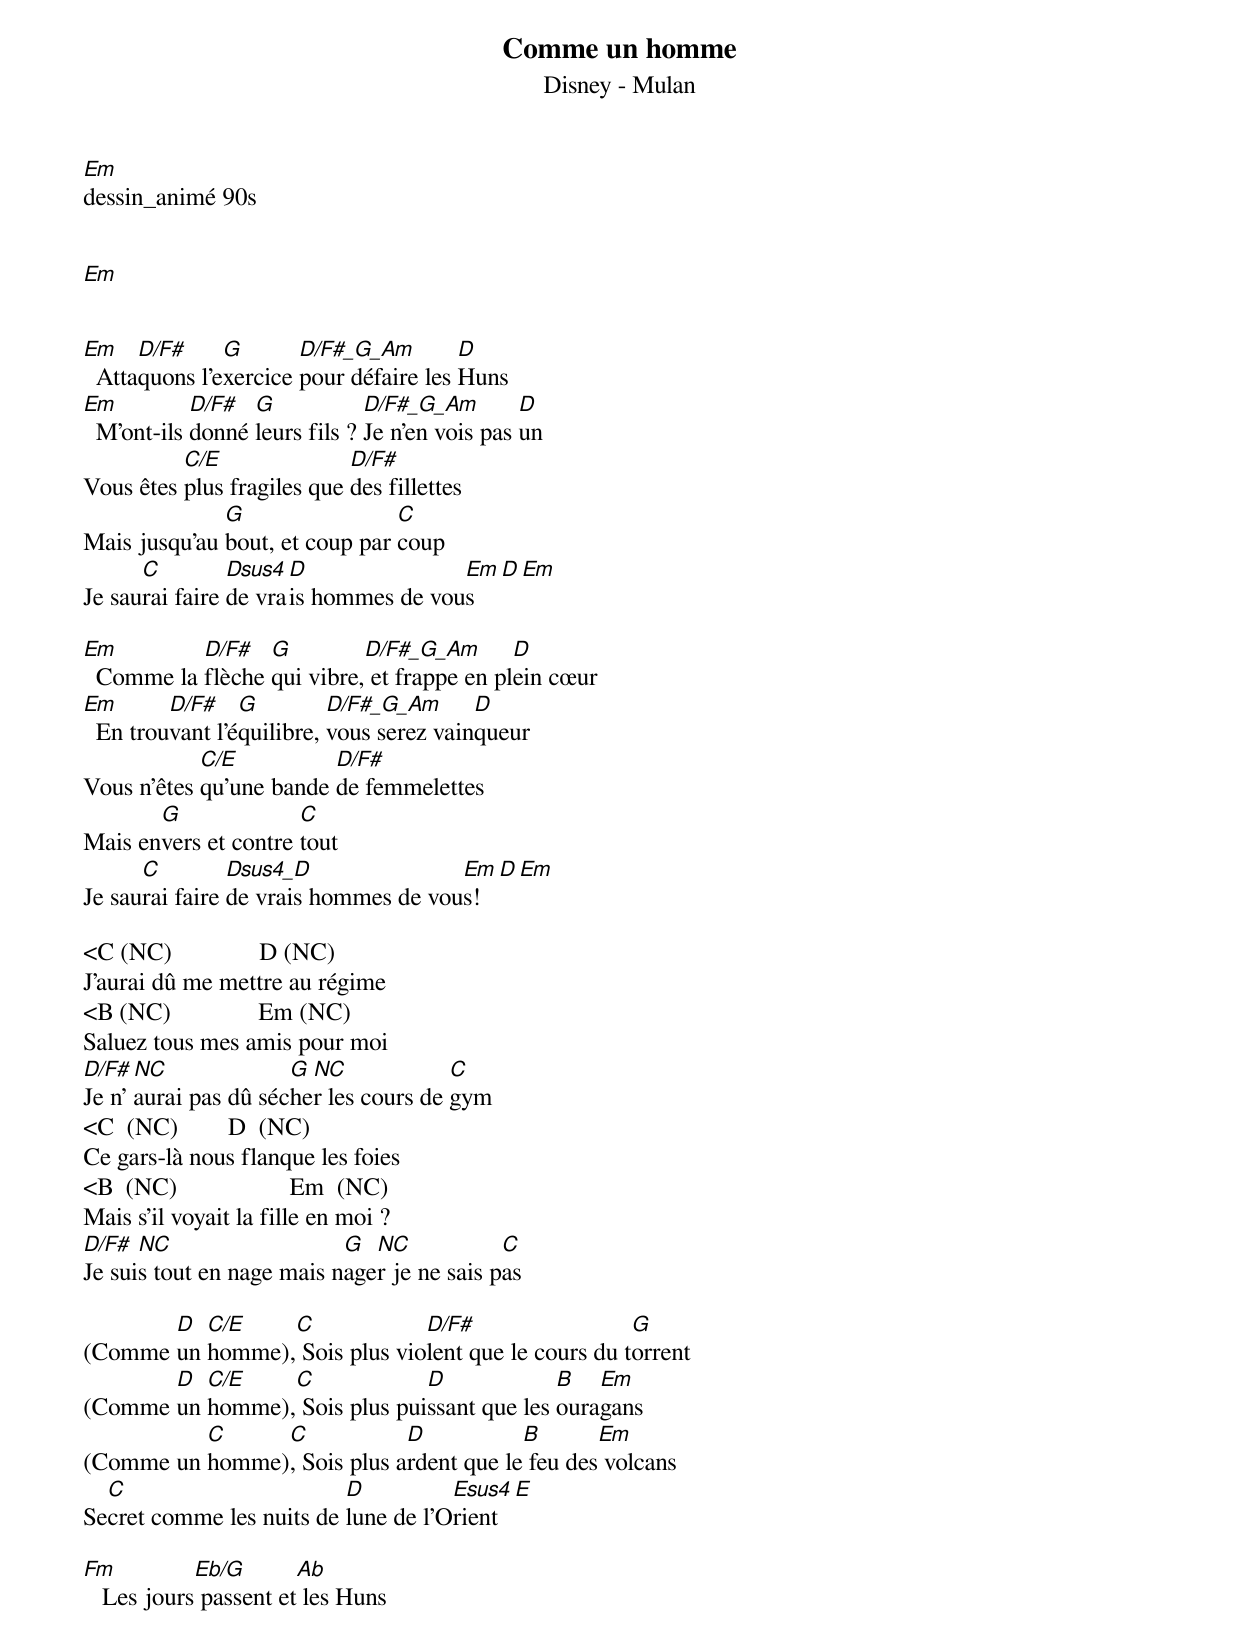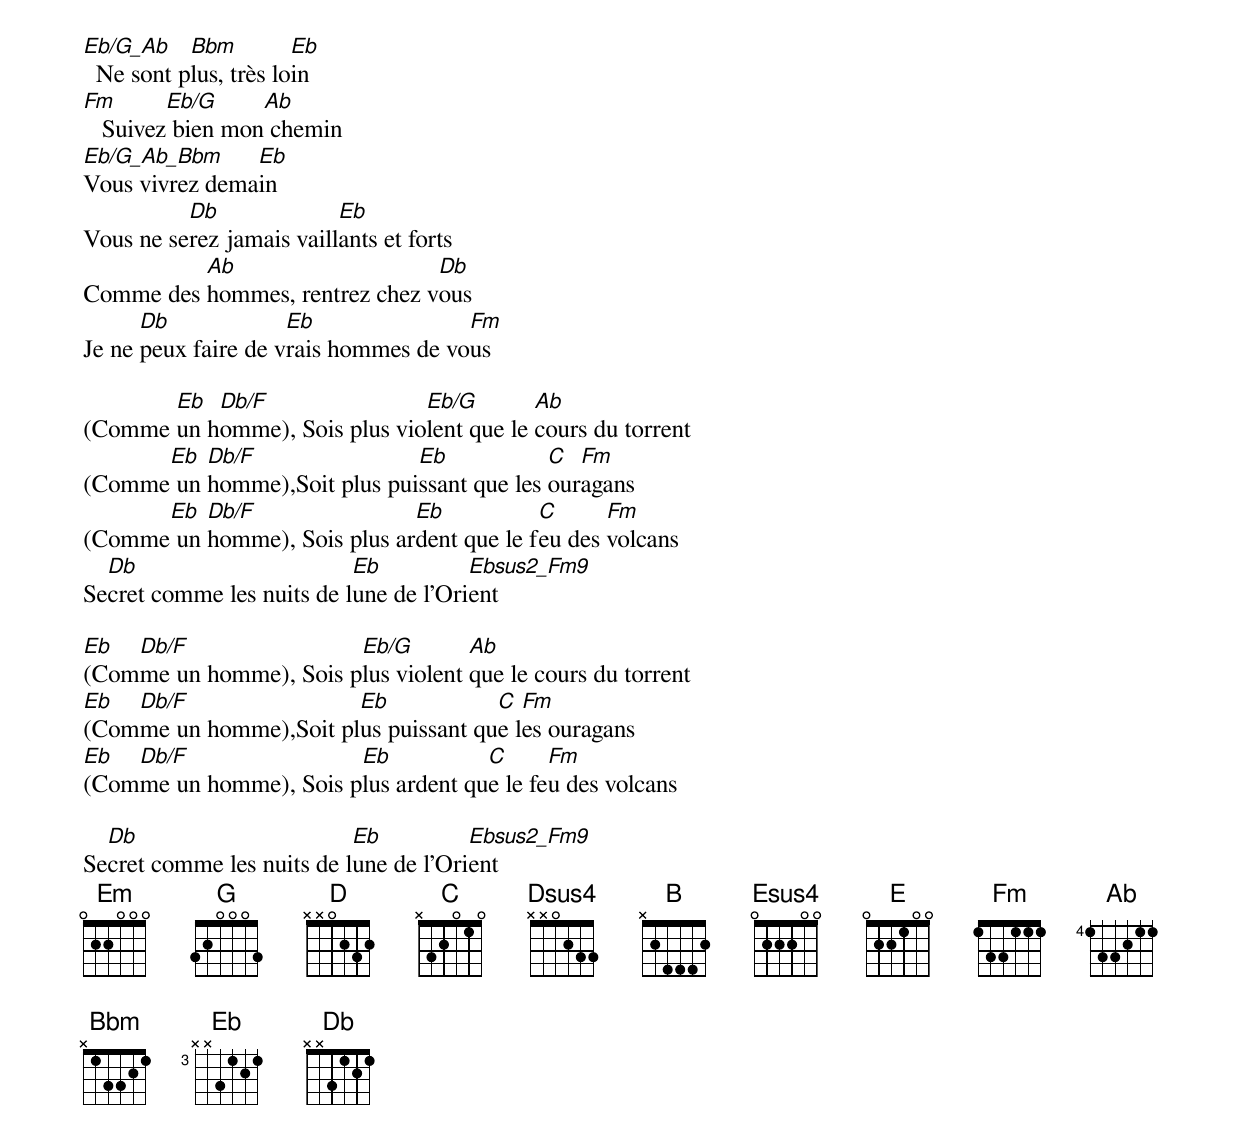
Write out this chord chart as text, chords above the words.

Comme un homme
Disney - Mulan
Em
dessin_animé 90s


Em


Em    D/F#     G       D/F#_G_Am        D
  Attaquons l'exercice pour défaire les Huns
Em          D/F#  G            D/F#_G_Am        D
  M'ont-ils donné leurs fils ? Je n'en vois pas un
          C/E               D/F#
Vous êtes plus fragiles que des fillettes
              G                 C
Mais jusqu'au bout, et coup par coup
      C         Dsus4 D               Em   D Em
Je saurai faire de vrais hommes de vous

Em         D/F#   G         D/F#_G_Am       D
  Comme la flèche qui vibre, et frappe en plein cœur
Em       D/F#    G         D/F#_G_Am      D
  En trouvant l'équilibre, vous serez vainqueur
            C/E          D/F#
Vous n'êtes qu'une bande de femmelettes
       G              C
Mais envers et contre tout
      C         Dsus4_D               Em    D Em
Je saurai faire de vrais hommes de vous!

<C (NC)              D (NC)
J'aurai dû me mettre au régime
<B (NC)              Em (NC)
Saluez tous mes amis pour moi
D/F# (NC)            G (NC)           C
Je n'aurai pas dû sécher les cours de gym
<C  (NC)        D  (NC)
Ce gars-là nous flanque les foies
<B  (NC)                  Em  (NC)
Mais s'il voyait la fille en moi ?
D/F#  (NC)                 G  (NC)          C
Je suis tout en nage mais nager je ne sais pas

       D  C/E    C             D/F#                  G
(Comme un homme), Sois plus violent que le cours du torrent
       D  C/E    C             D             B   Em
(Comme un homme), Sois plus puissant que les ouragans
          C     C            D           B       Em
(Comme un homme), Sois plus ardent que le feu des volcans
  C                       D          Esus4  E
Secret comme les nuits de lune de l'Orient

Fm          Eb/G       Ab
   Les jours passent et les Huns
Eb/G_Ab    Bbm         Eb
  Ne sont plus, très loin
Fm       Eb/G     Ab
   Suivez bien mon chemin
Eb/G_Ab_Bbm     Eb
Vous vivrez demain
          Db              Eb
Vous ne serez jamais vaillants et forts
          Ab                    Db
Comme des hommes, rentrez chez vous
      Db             Eb               Fm
Je ne peux faire de vrais hommes de vous

       Eb  Db/F                Eb/G        Ab
(Comme un homme), Sois plus violent que le cours du torrent
      Eb  Db/F                Eb            C  Fm
(Comme un homme),Soit plus puissant que les ouragans
      Eb  Db/F                Eb           C      Fm
(Comme un homme), Sois plus ardent que le feu des volcans
  Db                       Eb          Ebsus2_Fm9
Secret comme les nuits de lune de l'Orient

Eb  Db/F                Eb/G        Ab
(Comme un homme), Sois plus violent que le cours du torrent
Eb  Db/F                Eb            C  Fm
(Comme un homme),Soit plus puissant que les ouragans
Eb  Db/F                Eb           C      Fm
(Comme un homme), Sois plus ardent que le feu des volcans

  Db                       Eb          Ebsus2_Fm9
Secret comme les nuits de lune de l'Orient
